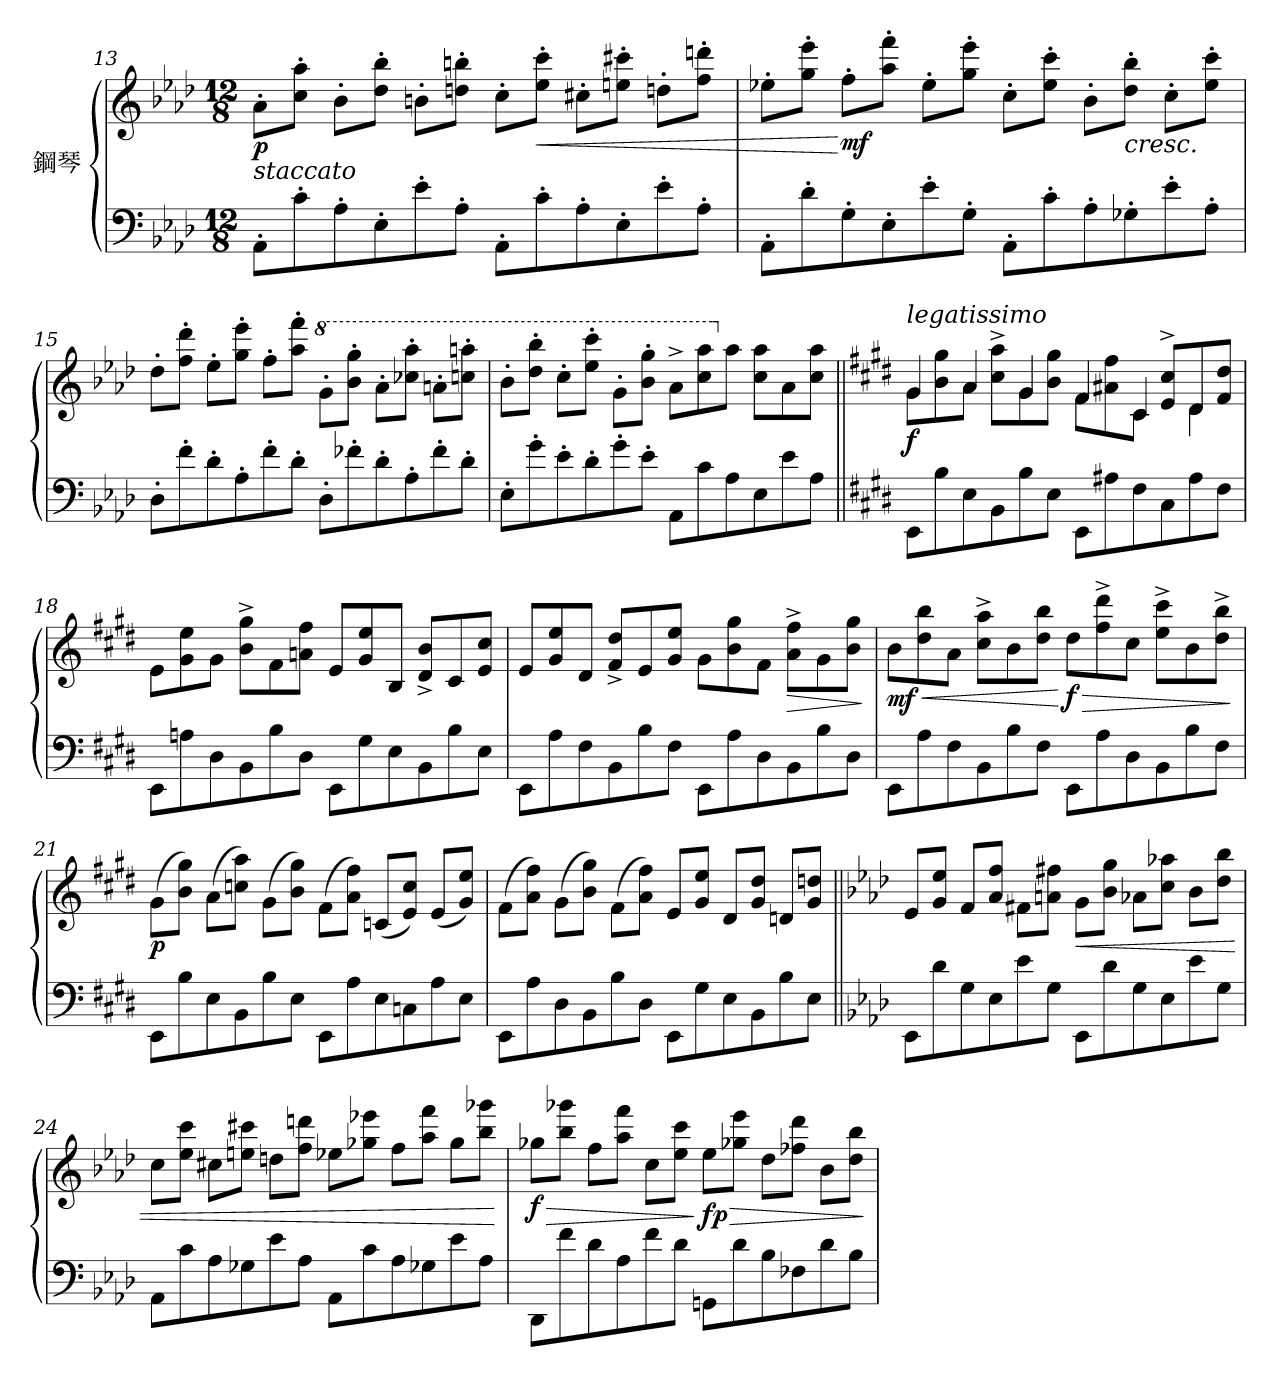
**kern	**kern	**dynam
*part1	*part1	*part1
*staff2	*staff1	*staff1/2
*I"鋼琴	*	*
!!LO:LB:g=z
*clefF4	*clefG2	*
*k[b-e-a-d-]	*k[b-e-a-d-]	*
*M12/8	*M12/8	*
*MM228	*MM228	*
=13	=13	=13
!	!LO:TX:b:i:t=staccato	!
!	!	!LO:DY:b
8AA-'\L	8a-'\L	p
8c'\	8cc\' 8aa-\'J	.
*	*MM248	*
8A-'\	8b-'\L	.
8E-'\	8dd-\' 8bb-\'J	.
*	*MM268	*
8e-'\	8bn'\L	.
8A-'\J	8ddn\' 8bbn\'J	.
8AA-'\L	8cc'\L	.
!	!	!LO:HP:b
8c'\	8ee-\' 8ccc\'J	<
8A-'\	8cc#X'\L	.
8E-'\	8een\' 8ccc#X\'J	.
8e-'\	8ddn'\L	.
8A-'\J	8ff\' 8dddn\'J	.
=14	=14	=14
8AA-'\L	8ee-X'\L	.
8d-'\	8gg\' 8eee-\'J	.
!	!	!LO:DY:n=1:b
8G'\	8ff'\L	[ mf
8E-'\	8aa-\' 8fff\'J	.
8e-'\	8ee-'\L	.
8G'\J	8gg\' 8eee-\'J	.
8AA-'\L	8cc'\L	.
8c'\	8ee-\' 8ccc\'J	.
8A-'\	8b-'\L	.
!	!LO:TX:b:i:t=cresc.	!
8G-X'\	8dd-\' 8bb-\'J	.
8e-'\	8cc'\L	.
8A-'\J	8ee-\' 8ccc\'J	.
=15	=15	=15
8D-'\L	8dd-'\L	.
8f'\	8ff\' 8ddd-\'J	.
8d-'\	8ee-'\L	.
8A-'\	8gg\' 8eee-\'J	.
8f'\	8ff'\L	.
8d-'\J	8aa-\' 8fff\'J	.
*	*8va	*
8D-'\L	8gg'\L	.
8f-X'\	8bb-\' 8ggg\'J	.
8d-'\	8aa-'\L	.
8A-'\	8ccc-X\' 8aaa-\'J	.
8f-'\	8aan'\L	.
8d-'\J	8cccn\' 8aaan\'J	.
!!LO:LB:g=z
=16	=16	=16
*	*MM258	*
8E-'\L	8bb-'\L	.
8g'\	8ddd-\' 8bbb-\'J	.
*	*MM238	*
8e-'\	8ccc'\L	.
8d-'\	8eee-\' 8cccc\'J	.
*	*MM218	*
8g'\	8gg'\L	.
8e-'\J	8bb-\' 8ggg\'J	.
*	*MM208	*
8AA-\L	8aa-^\L	.
8c\	8ccc\ 8aaa-\	.
*	*X8va	*
*	*MM198	*
8A-\	8aa-\J	.
8E-\	8cc\ 8aa-\L	.
*	*MM188	*
8e-\	8a-\	.
*	*MM40	*
8A-\J	8cc\ 8aa-\J	.
=17||	=17||	=17||
*k[f#c#g#d#]	*k[f#c#g#d#]	*
*	*MM208	*
*	*^	*
!	!LO:TX:a:i:t=legatissimo	!	!
!	!	!	!LO:DY:b
8EE\L	8g#\L	4g#/	f
8B\	8b\ 8gg#\	.	.
8E\	8a\J	4a/	.
*	*MM228	*	*
8BB\	8cc#\^ 8aa\^L	.	.
8B\	8g#\	4g#/	.
8E\J	8b\ 8gg#\J	.	.
*	*MM248	*	*
8EE\L	8f#\L	4f#/	.
8A#X\	8a#X\ 8ff#\	.	.
8F#\	8c#\J	4c#/	.
8C#\	8e/^ 8cc#/^L	.	.
*	*MM268	*	*
8A#\	8d#/	4d#\	.
8F#\J	8f#/ 8dd#/J	.	.
*	*v	*v	*
=18	=18	=18
8EE\L	8e\L	.
8An\	8g#\ 8ee\	.
8D#\	8g#\J	.
8BB\	8b\^ 8gg#\^L	.
8B\	8f#\	.
8D#\J	8an\ 8ff#\J	.
8EE\L	8e/L	.
8G#\	8g#/ 8ee/	.
8E\	8B/J	.
8BB\	8d#/^ 8b/^L	.
8B\	8c#/	.
8E\J	8e/ 8cc#/J	.
!!LO:PB:g=z
=19	=19	=19
8EE\L	8e/L	.
8A\	8g#/ 8ee/	.
8F#\	8d#/J	.
8BB\	8f#/^ 8dd#/^L	.
8B\	8e/	.
8F#\J	8g#/ 8ee/J	.
8EE\L	8g#\L	.
8A\	8b\ 8gg#\	.
8D#\	8f#\J	.
!	!	!LO:HP:b
8BB\	8a\^ 8ff#\^L	>
8B\	8g#\	.
8D#\J	8b\ 8gg#\J	.
.	.	]
=20	=20	=20
!	!	!LO:HP:b
!	!	!LO:DY:n=1:b
8EE\L	8b\L	< mf
8A\	8dd#\ 8bb\	.
8F#\	8a\J	.
8BB\	8cc#\^ 8aa\^L	.
8B\	8b\	.
8F#\J	8dd#\ 8bb\J	.
!	!	!LO:HP:n=1:b
!	!	!LO:DY:n=2:b
8EE\L	8dd#\L	[ > f
8A\	8ff#\^ 8ddd#\^	.
*	*MM248	*
8D#\	8cc#\J	.
8BB\	8ee\^ 8ccc#\^L	.
*	*MM218	*
8B\	8b\	.
8F#\J	8dd#\^ 8bb\^J	.
.	.	]
=21	=21	=21
*	*MM208	*
!	!	!LO:DY:b
8EE\L	(>8g#\L	p
8B\	8b\ 8gg#\J)	.
*	*MM228	*
8E\	(>8a\L	.
8BB\	8ccn\ 8aa\J)	.
*	*MM248	*
8B\	(>8g#\L	.
8E\J	8b\ 8gg#\J)	.
*	*MM268	*
8EE\L	(>8f#\L	.
8A\	8a\ 8ff#\J)	.
8E\	(<8cn/L	.
8Cn\	8e/ 8cc/J)	.
8A\	(<8e/L	.
8E\J	8g#/ 8ee/J)	.
!!LO:LB:g=z
=22	=22	=22
*	*MM258	*
8EE\L	(>8f#\L	.
8A\	8a\ 8ff#\J)	.
*	*MM238	*
8D#\	(>8g#\L	.
8BB\	8b\ 8gg#\J)	.
*	*MM218	*
8B\	(>8f#\L	.
8D#\J	8a\ 8ff#\J)	.
*	*MM208	*
8EE\L	8e/L	.
8G#\	8g#/ 8ee/J	.
*	*MM198	*
8E\	8d#/L	.
8BB\	8g#/ 8dd#/J	.
*	*MM188	*
8B\	8dn/L	.
8E\J	8g#/ 8ddn/J	.
=23||	=23||	=23||
*k[b-e-a-d-]	*k[b-e-a-d-]	*
*	*MM208	*
8EE-\L	8e-/L	.
8d-\	8g/ 8ee-/J	.
*	*MM228	*
8G\	8f/L	.
8E-\	8a-/ 8ff/J	.
*	*MM248	*
8e-\	8f#X\L	.
8G\J	8an\ 8ff#X\J	.
*	*MM268	*
!	!	!LO:HP:b
8EE-\L	8g\L	<
8d-\	8b-\ 8gg\J	.
8G\	8a-X\L	.
8E-\	8cc\ 8aa-X\J	.
8e-\	8b-\L	.
8G\J	8dd-\ 8bb-\J	.
=24	=24	=24
8AA-\L	8cc\L	.
8c\	8ee-\ 8ccc\J	.
8A-\	8cc#X\L	.
8G-X\	8een\ 8ccc#X\J	.
8e-\	8ddn\L	.
8A-\J	8ff\ 8dddn\J	.
8AA-\L	8ee-X\L	.
8c\	8gg-X\ 8eee-X\J	.
8A-\	8ff\L	.
8G-X\	8aa-\ 8fff\J	.
8e-\	8gg-\L	.
8A-\J	8bb-\ 8ggg-X\J	.
.	.	[
!!LO:LB:g=z
=25	=25	=25
!	!	!LO:HP:b
!	!	!LO:DY:n=1:b
8DD-\L	8gg-X\L	> f
8f\	8bb-\ 8ggg-X\J	.
8d-\	8ff\L	.
8A-\	8aa-\ 8fff\J	.
8f\	8cc\L	.
8d-\J	8ee-\ 8ccc\J	.
!	!	!LO:HP:n=1:b
!	!	!LO:DY:n=2:b
8GGn\L	8ee-\L	] > fp
8d-\	8gg-X\ 8eee-\J	.
8B-\	8dd-\L	.
8F-X\	8ff-X\ 8ddd-\J	.
8d-\	8b-\L	.
8B-\J	8dd-\ 8bb-\J	.
.	.	]
=	=	=
*-	*-	*-
